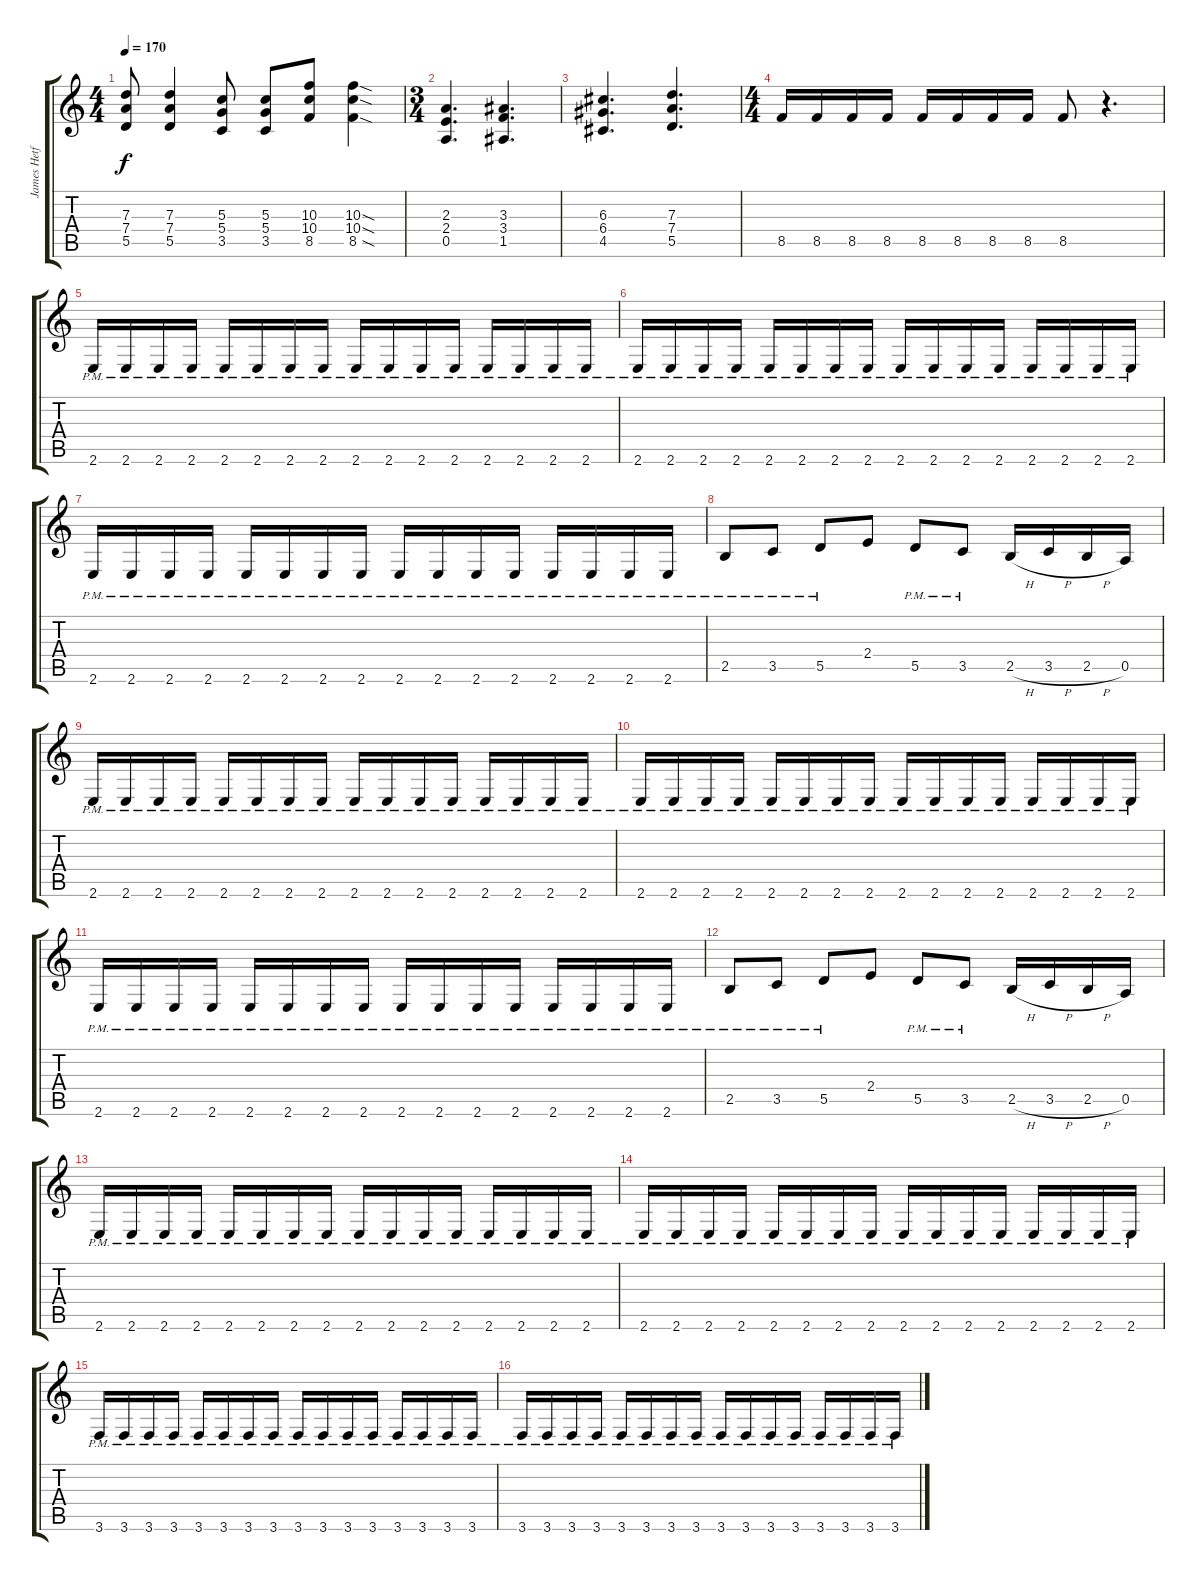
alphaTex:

\track ("James Hetfield" "James Hetf") {instrument distortionguitar}
\staff {score tabs}
\tuning (E4 B3 G3 D3 A2 D2) {hide}
\ts (4 4)
\tempo 170
\clef g2
\ks c
(7.3 7.4 5.5).8{dy f} (7.3 7.4 5.5).4 (5.3 5.4 3.5).8 (5.3 5.4 3.5).8 (10.3 10.4 8.5).8 (10.3{sod} 10.4{sod} 8.5{sod}).4 |
\ts (3 4)
(2.3 2.4 0.5).4{d} (3.3 3.4 1.5).4{d} |
(6.3 6.4 4.5).4{d} (7.3 7.4 5.5).4{d} |
\ts (4 4)
8.5.16 8.5.16 8.5.16 8.5.16 8.5.16 8.5.16 8.5.16 8.5.16 8.5.8 r.4{d} |
2.6{pm}.16 2.6{pm}.16 2.6{pm}.16 2.6{pm}.16 2.6{pm}.16 2.6{pm}.16 2.6{pm}.16 2.6{pm}.16 2.6{pm}.16 2.6{pm}.16 2.6{pm}.16 2.6{pm}.16 2.6{pm}.16 2.6{pm}.16 2.6{pm}.16 2.6{pm}.16 |
2.6{pm}.16 2.6{pm}.16 2.6{pm}.16 2.6{pm}.16 2.6{pm}.16 2.6{pm}.16 2.6{pm}.16 2.6{pm}.16 2.6{pm}.16 2.6{pm}.16 2.6{pm}.16 2.6{pm}.16 2.6{pm}.16 2.6{pm}.16 2.6{pm}.16 2.6{pm}.16 |
2.6{pm}.16 2.6{pm}.16 2.6{pm}.16 2.6{pm}.16 2.6{pm}.16 2.6{pm}.16 2.6{pm}.16 2.6{pm}.16 2.6{pm}.16 2.6{pm}.16 2.6{pm}.16 2.6{pm}.16 2.6{pm}.16 2.6{pm}.16 2.6{pm}.16 2.6{pm}.16 |
2.5{pm}.8 3.5{pm}.8 5.5{pm}.8 2.4.8 5.5{pm}.8 3.5{pm}.8 2.5{h}.16 3.5{h}.16 2.5{h}.16 0.5.16 |
2.6{pm}.16 2.6{pm}.16 2.6{pm}.16 2.6{pm}.16 2.6{pm}.16 2.6{pm}.16 2.6{pm}.16 2.6{pm}.16 2.6{pm}.16 2.6{pm}.16 2.6{pm}.16 2.6{pm}.16 2.6{pm}.16 2.6{pm}.16 2.6{pm}.16 2.6{pm}.16 |
2.6{pm}.16 2.6{pm}.16 2.6{pm}.16 2.6{pm}.16 2.6{pm}.16 2.6{pm}.16 2.6{pm}.16 2.6{pm}.16 2.6{pm}.16 2.6{pm}.16 2.6{pm}.16 2.6{pm}.16 2.6{pm}.16 2.6{pm}.16 2.6{pm}.16 2.6{pm}.16 |
2.6{pm}.16 2.6{pm}.16 2.6{pm}.16 2.6{pm}.16 2.6{pm}.16 2.6{pm}.16 2.6{pm}.16 2.6{pm}.16 2.6{pm}.16 2.6{pm}.16 2.6{pm}.16 2.6{pm}.16 2.6{pm}.16 2.6{pm}.16 2.6{pm}.16 2.6{pm}.16 |
2.5{pm}.8 3.5{pm}.8 5.5{pm}.8 2.4.8 5.5{pm}.8 3.5{pm}.8 2.5{h}.16 3.5{h}.16 2.5{h}.16 0.5.16 |
2.6{pm}.16 2.6{pm}.16 2.6{pm}.16 2.6{pm}.16 2.6{pm}.16 2.6{pm}.16 2.6{pm}.16 2.6{pm}.16 2.6{pm}.16 2.6{pm}.16 2.6{pm}.16 2.6{pm}.16 2.6{pm}.16 2.6{pm}.16 2.6{pm}.16 2.6{pm}.16 |
2.6{pm}.16 2.6{pm}.16 2.6{pm}.16 2.6{pm}.16 2.6{pm}.16 2.6{pm}.16 2.6{pm}.16 2.6{pm}.16 2.6{pm}.16 2.6{pm}.16 2.6{pm}.16 2.6{pm}.16 2.6{pm}.16 2.6{pm}.16 2.6{pm}.16 2.6{pm}.16 |
3.6{pm}.16 3.6{pm}.16 3.6{pm}.16 3.6{pm}.16 3.6{pm}.16 3.6{pm}.16 3.6{pm}.16 3.6{pm}.16 3.6{pm}.16 3.6{pm}.16 3.6{pm}.16 3.6{pm}.16 3.6{pm}.16 3.6{pm}.16 3.6{pm}.16 3.6{pm}.16 |
3.6{pm}.16 3.6{pm}.16 3.6{pm}.16 3.6{pm}.16 3.6{pm}.16 3.6{pm}.16 3.6{pm}.16 3.6{pm}.16 3.6{pm}.16 3.6{pm}.16 3.6{pm}.16 3.6{pm}.16 3.6{pm}.16 3.6{pm}.16 3.6{pm}.16 3.6{pm}.16
